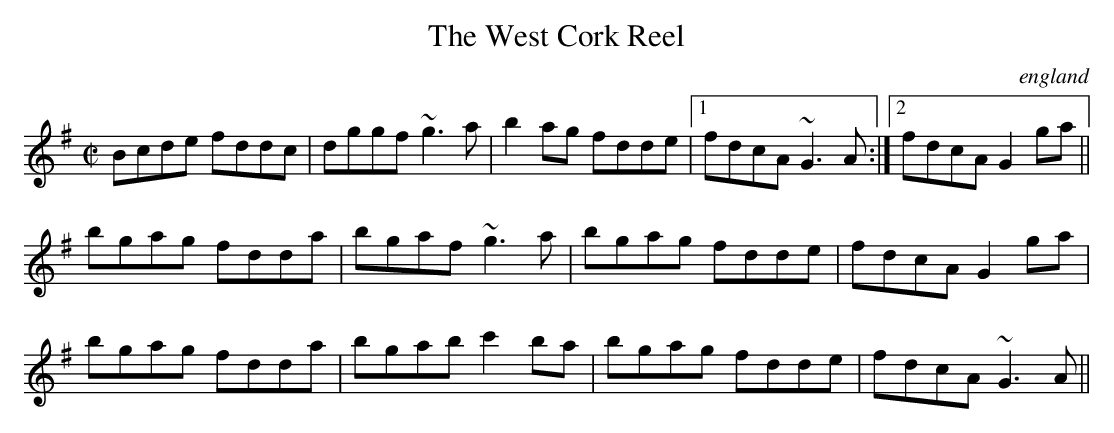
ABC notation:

X:1
T:West Cork Reel, The
O:england
M:C|
K:G
Bcde fddc|dggf ~g3a|b2ag fdde|1 fdcA ~G3A:|2 fdcA G2ga||
bgag fdda|bgaf ~g3a|bgag fdde|fdcA G2ga|
bgag fdda|bgab c'2ba|bgag fdde|fdcA ~G3A||
